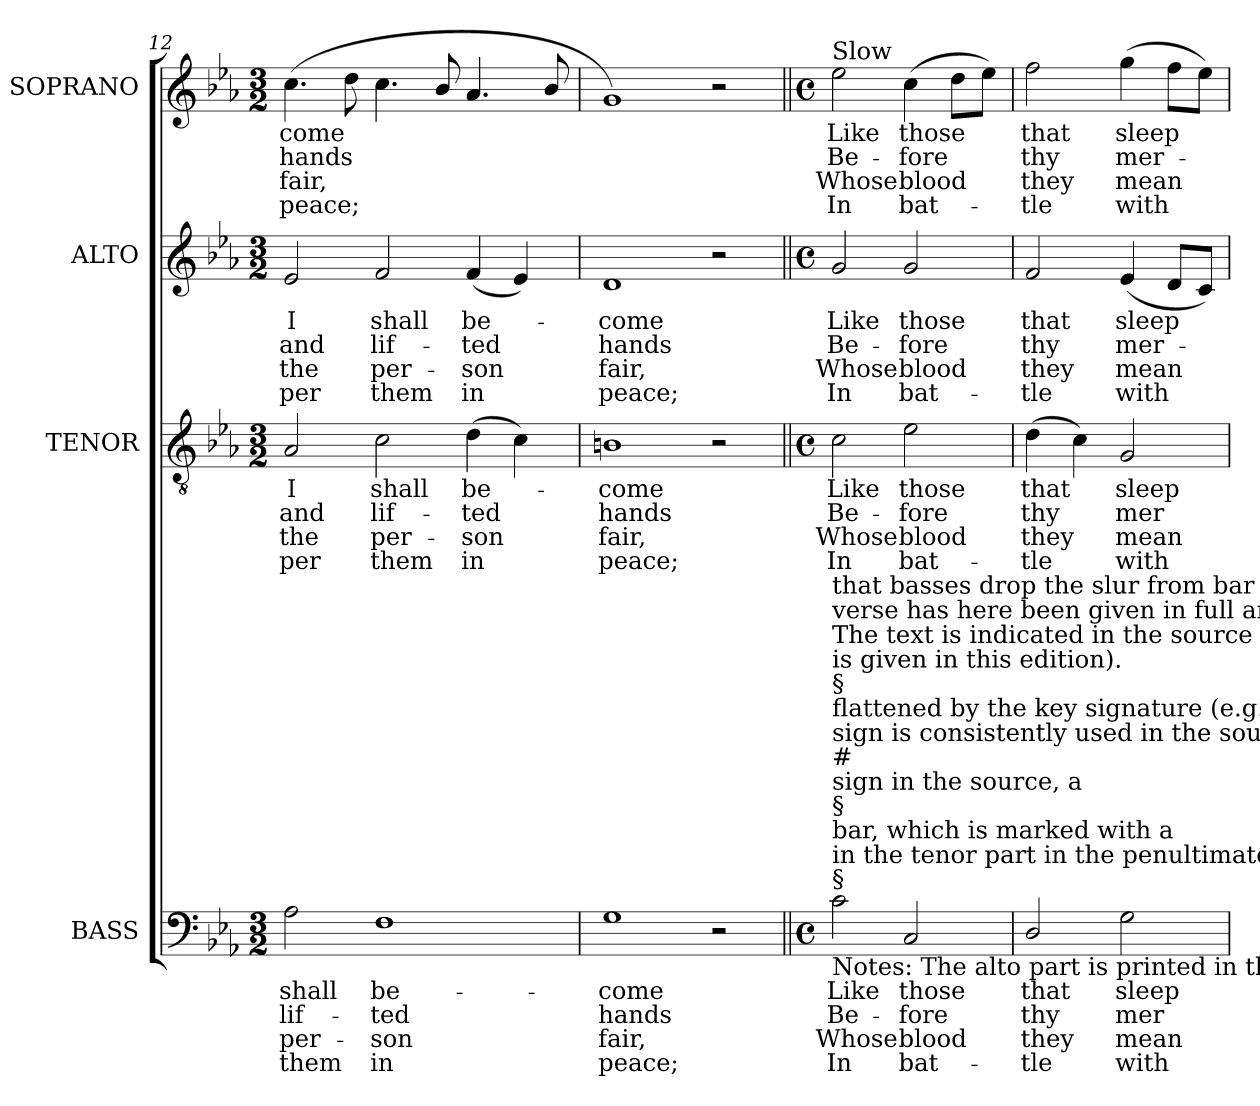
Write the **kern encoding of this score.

**kern	**text	**text	**text	**text	**kern	**text	**text	**text	**text	**kern	**text	**text	**text	**text	**kern	**text	**text	**text	**text
*part4	*part4	*part4	*part4	*part4	*part3	*part3	*part3	*part3	*part3	*part2	*part2	*part2	*part2	*part2	*part1	*part1	*part1	*part1	*part1
*staff4	*staff4	*staff4	*staff4	*staff4	*staff3	*staff3	*staff3	*staff3	*staff3	*staff2	*staff2	*staff2	*staff2	*staff2	*staff1	*staff1	*staff1	*staff1	*staff1
*I"BASS	*	*	*	*	*I"TENOR	*	*	*	*	*I"ALTO	*	*	*	*	*I"SOPRANO	*	*	*	*
*I'B.	*	*	*	*	*I'T.	*	*	*	*	*I'A.	*	*	*	*	*I'S.	*	*	*	*
*clefF4	*	*	*	*	*clefGv2	*	*	*	*	*clefG2	*	*	*	*	*clefG2	*	*	*	*
*	*	*	*	*	*ITrd7c12	*	*	*	*	*	*	*	*	*	*	*	*	*	*
*k[b-e-a-]	*	*	*	*	*k[b-e-a-]	*	*	*	*	*k[b-e-a-]	*	*	*	*	*k[b-e-a-]	*	*	*	*
*c:	*	*	*	*	*c:	*	*	*	*	*c:	*	*	*	*	*c:	*	*	*	*
*M3/2	*	*	*	*	*M3/2	*	*	*	*	*M3/2	*	*	*	*	*M3/2	*	*	*	*
=12	=12	=12	=12	=12	=12	=12	=12	=12	=12	=12	=12	=12	=12	=12	=12	=12	=12	=12	=12
!	!LO:LY:b:color=#000000	!LO:LY:b:color=#000000	!LO:LY:b:color=#000000	!LO:LY:b:color=#000000	!	!	!	!	!	!	!	!	!	!	!	!	!	!	!
!	!	!	!	!	!	!LO:LY:b:color=#000000	!LO:LY:b:color=#000000	!LO:LY:b:color=#000000	!LO:LY:b:color=#000000	!	!	!	!	!	!	!	!	!	!
!	!	!	!	!	!	!	!	!	!	!	!LO:LY:b:color=#000000	!LO:LY:b:color=#000000	!LO:LY:b:color=#000000	!LO:LY:b:color=#000000	!	!	!	!	!
!	!	!	!	!	!	!	!	!	!	!	!	!	!	!	!	!LO:LY:b:color=#000000	!LO:LY:b:color=#000000	!LO:LY:b:color=#000000	!LO:LY:b:color=#000000
2A-i\	shall	lif-	per-	-them	2AA-i/	I	and	-the	per	2e-i/	I	and	-the	per	(4.cci\	-come	hands	fair,	peace;
.	.	.	.	.	.	.	.	.	.	.	.	.	.	.	8ddi\	.	.	.	.
!	!LO:LY:b:color=#000000	!LO:LY:b:color=#000000	!LO:LY:b:color=#000000	!LO:LY:b:color=#000000	!	!	!	!	!	!	!	!	!	!	!	!	!	!	!
!	!	!	!	!	!	!LO:LY:b:color=#000000	!LO:LY:b:color=#000000	!LO:LY:b:color=#000000	!LO:LY:b:color=#000000	!	!	!	!	!	!	!	!	!	!
!	!	!	!	!	!	!	!	!	!	!	!LO:LY:b:color=#000000	!LO:LY:b:color=#000000	!LO:LY:b:color=#000000	!LO:LY:b:color=#000000	!	!	!	!	!
1Fi	be-	-ted	son	in	2Ci\	shall	lif-	per-	-them	2fi/	shall	lif-	per-	-them	4.cci\	.	.	.	.
.	.	.	.	.	.	.	.	.	.	.	.	.	.	.	8b-i/	.	.	.	.
!	!	!	!	!	!	!LO:LY:b:color=#000000	!LO:LY:b:color=#000000	!LO:LY:b:color=#000000	!LO:LY:b:color=#000000	!	!	!	!	!	!	!	!	!	!
!	!	!	!	!	!	!	!	!	!	!	!LO:LY:b:color=#000000	!LO:LY:b:color=#000000	!LO:LY:b:color=#000000	!LO:LY:b:color=#000000	!	!	!	!	!
.	.	.	.	.	(4Di\	be-	-ted	son	in	(4fi/	be-	-ted	son	in	4.a-i/	.	.	.	.
.	.	.	.	.	4Ci\)	.	.	.	.	4e-i/)	.	.	.	.	.	.	.	.	.
.	.	.	.	.	.	.	.	.	.	.	.	.	.	.	8b-i/	.	.	.	.
=13	=13	=13	=13	=13	=13	=13	=13	=13	=13	=13	=13	=13	=13	=13	=13	=13	=13	=13	=13
!	!LO:LY:b:color=#000000	!LO:LY:b:color=#000000	!LO:LY:b:color=#000000	!LO:LY:b:color=#000000	!	!	!	!	!	!	!	!	!	!	!	!	!	!	!
!	!	!	!	!	!	!LO:LY:b:color=#000000	!LO:LY:b:color=#000000	!LO:LY:b:color=#000000	!LO:LY:b:color=#000000	!	!	!	!	!	!	!	!	!	!
!	!	!	!	!	!	!	!	!	!	!	!LO:LY:b:color=#000000	!LO:LY:b:color=#000000	!LO:LY:b:color=#000000	!LO:LY:b:color=#000000	!	!	!	!	!
1Gi	-come	hands	fair,	peace;	1BBni	-come	hands	fair,	peace;	1di	-come	hands	fair,	peace;	1gi)	.	.	.	.
2r	.	.	.	.	2r	.	.	.	.	2r	.	.	.	.	2r	.	.	.	.
!!LO:LB:g=z
=14||	=14||	=14||	=14||	=14||	=14||	=14||	=14||	=14||	=14||	=14||	=14||	=14||	=14||	=14||	=14||	=14||	=14||	=14||	=14||
*M4/4	*	*	*	*	*M4/4	*	*	*	*	*M4/4	*	*	*	*	*M4/4	*	*	*	*
*met(c)	*	*	*	*	*met(c)	*	*	*	*	*met(c)	*	*	*	*	*met(c)	*	*	*	*
!	!LO:LY:b:color=#000000	!LO:LY:b:color=#000000	!LO:LY:b:color=#000000	!LO:LY:b:color=#000000	!	!	!	!	!	!	!	!	!	!	!	!	!	!	!
!	!	!	!	!	!	!LO:LY:b:color=#000000	!LO:LY:b:color=#000000	!LO:LY:b:color=#000000	!LO:LY:b:color=#000000	!	!	!	!	!	!	!	!	!	!
!	!	!	!	!	!	!	!	!	!	!	!LO:LY:b:color=#000000	!LO:LY:b:color=#000000	!LO:LY:b:color=#000000	!LO:LY:b:color=#000000	!	!	!	!	!
!	!	!	!	!	!	!	!	!	!	!	!	!	!	!	!LO:TX:a:t=Slow	!	!	!	!
!LO:TX:b:t=Notes&colon; The alto part is printed in the alto clef in the source. With the exception of the B	!	!	!	!	!	!	!	!	!	!	!	!	!	!	!	!	!	!	!
!LO:TX:t=§	!	!	!	!	!	!	!	!	!	!	!	!	!	!	!	!	!	!	!
!LO:TX:t=in the tenor part in the penultimate	!	!	!	!	!	!	!	!	!	!	!	!	!	!	!	!	!	!	!
!LO:TX:t=bar, which is marked with a	!	!	!	!	!	!	!	!	!	!	!	!	!	!	!	!	!	!	!
!LO:TX:t=§	!	!	!	!	!	!	!	!	!	!	!	!	!	!	!	!	!	!	!
!LO:TX:t=sign in the source, a	!	!	!	!	!	!	!	!	!	!	!	!	!	!	!	!	!	!	!
!LO:TX:t=#	!	!	!	!	!	!	!	!	!	!	!	!	!	!	!	!	!	!	!
!LO:TX:t=sign is consistently used in the source to indicate naturalisation of notes	!	!	!	!	!	!	!	!	!	!	!	!	!	!	!	!	!	!	!
!LO:TX:t=flattened by the key signature (e.g. where B	!	!	!	!	!	!	!	!	!	!	!	!	!	!	!	!	!	!	!
!LO:TX:t=§	!	!	!	!	!	!	!	!	!	!	!	!	!	!	!	!	!	!	!
!LO:TX:t=is given in this edition).	!	!	!	!	!	!	!	!	!	!	!	!	!	!	!	!	!	!	!
!LO:TX:t=The text is indicated in the source by the heading ‘Ps. 28th’, and fragments of of the first verse are underlaid. This first	!	!	!	!	!	!	!	!	!	!	!	!	!	!	!	!	!	!	!
!LO:TX:t=verse has here been given in full and three other verses selected from the text have been added editorially&colon; it is suggested	!	!	!	!	!	!	!	!	!	!	!	!	!	!	!	!	!	!	!
!LO:TX:t=that basses drop the slur from bar 11 in the third and fourth verses to accommodate the word-fit.	!	!	!	!	!	!	!	!	!	!	!	!	!	!	!	!	!	!	!
!	!	!	!	!	!	!	!	!	!	!	!	!	!	!	!	!LO:LY:b:color=#000000	!LO:LY:b:color=#000000	!LO:LY:b:color=#000000	!LO:LY:b:color=#000000
2ci\	Like	Be-	Whose	In	2Ci\	Like	Be-	Whose	In	2gi/	Like	Be-	Whose	In	2ee-i\	Like	Be-	Whose	In
!	!LO:LY:b:color=#000000	!LO:LY:b:color=#000000	!LO:LY:b:color=#000000	!LO:LY:b:color=#000000	!	!	!	!	!	!	!	!	!	!	!	!	!	!	!
!	!	!	!	!	!	!LO:LY:b:color=#000000	!LO:LY:b:color=#000000	!LO:LY:b:color=#000000	!LO:LY:b:color=#000000	!	!	!	!	!	!	!	!	!	!
!	!	!	!	!	!	!	!	!	!	!	!LO:LY:b:color=#000000	!LO:LY:b:color=#000000	!LO:LY:b:color=#000000	!LO:LY:b:color=#000000	!	!	!	!	!
!	!	!	!	!	!	!	!	!	!	!	!	!	!	!	!	!LO:LY:b:color=#000000	!LO:LY:b:color=#000000	!LO:LY:b:color=#000000	!LO:LY:b:color=#000000
2Ci/	those	-fore	blood	bat-	2E-i\	those	-fore	blood	bat-	2gi/	those	-fore	blood	bat-	(4cci\	those	-fore	blood	bat-
.	.	.	.	.	.	.	.	.	.	.	.	.	.	.	8ddi\L	.	.	.	.
.	.	.	.	.	.	.	.	.	.	.	.	.	.	.	8ee-i\J)	.	.	.	.
=15	=15	=15	=15	=15	=15	=15	=15	=15	=15	=15	=15	=15	=15	=15	=15	=15	=15	=15	=15
!	!LO:LY:b:color=#000000	!LO:LY:b:color=#000000	!LO:LY:b:color=#000000	!LO:LY:b:color=#000000	!	!	!	!	!	!	!	!	!	!	!	!	!	!	!
!	!	!	!	!	!	!LO:LY:b:color=#000000	!LO:LY:b:color=#000000	!LO:LY:b:color=#000000	!LO:LY:b:color=#000000	!	!	!	!	!	!	!	!	!	!
!	!	!	!	!	!	!	!	!	!	!	!LO:LY:b:color=#000000	!LO:LY:b:color=#000000	!LO:LY:b:color=#000000	!LO:LY:b:color=#000000	!	!	!	!	!
!	!	!	!	!	!	!	!	!	!	!	!	!	!	!	!	!LO:LY:b:color=#000000	!LO:LY:b:color=#000000	!LO:LY:b:color=#000000	!LO:LY:b:color=#000000
2Di/	that	thy	-they	tle	(4Di\	that	thy	-they	tle	2fi/	that	thy	-they	tle	2ffi\	that	thy	-they	tle
.	.	.	.	.	4Ci\)	.	.	.	.	.	.	.	.	.	.	.	.	.	.
!	!LO:LY:b:color=#000000	!LO:LY:b:color=#000000	!LO:LY:b:color=#000000	!LO:LY:b:color=#000000	!	!	!	!	!	!	!	!	!	!	!	!	!	!	!
!	!	!	!	!	!	!LO:LY:b:color=#000000	!LO:LY:b:color=#000000	!LO:LY:b:color=#000000	!LO:LY:b:color=#000000	!	!	!	!	!	!	!	!	!	!
!	!	!	!	!	!	!	!	!	!	!	!LO:LY:b:color=#000000	!LO:LY:b:color=#000000	!LO:LY:b:color=#000000	!LO:LY:b:color=#000000	!	!	!	!	!
!	!	!	!	!	!	!	!	!	!	!	!	!	!	!	!	!LO:LY:b:color=#000000	!LO:LY:b:color=#000000	!LO:LY:b:color=#000000	!LO:LY:b:color=#000000
2Gi\	sleep	mer-	mean	with	2GGi/	sleep	mer-	mean	with	(4e-i/	sleep	mer-	mean	with	(4ggi\	sleep	mer-	mean	with
.	.	.	.	.	.	.	.	.	.	8di/L	.	.	.	.	8ffi\L	.	.	.	.
.	.	.	.	.	.	.	.	.	.	8ci/J)	.	.	.	.	8ee-i\J)	.	.	.	.
=	=	=	=	=	=	=	=	=	=	=	=	=	=	=	=	=	=	=	=
*-	*-	*-	*-	*-	*-	*-	*-	*-	*-	*-	*-	*-	*-	*-	*-	*-	*-	*-	*-
